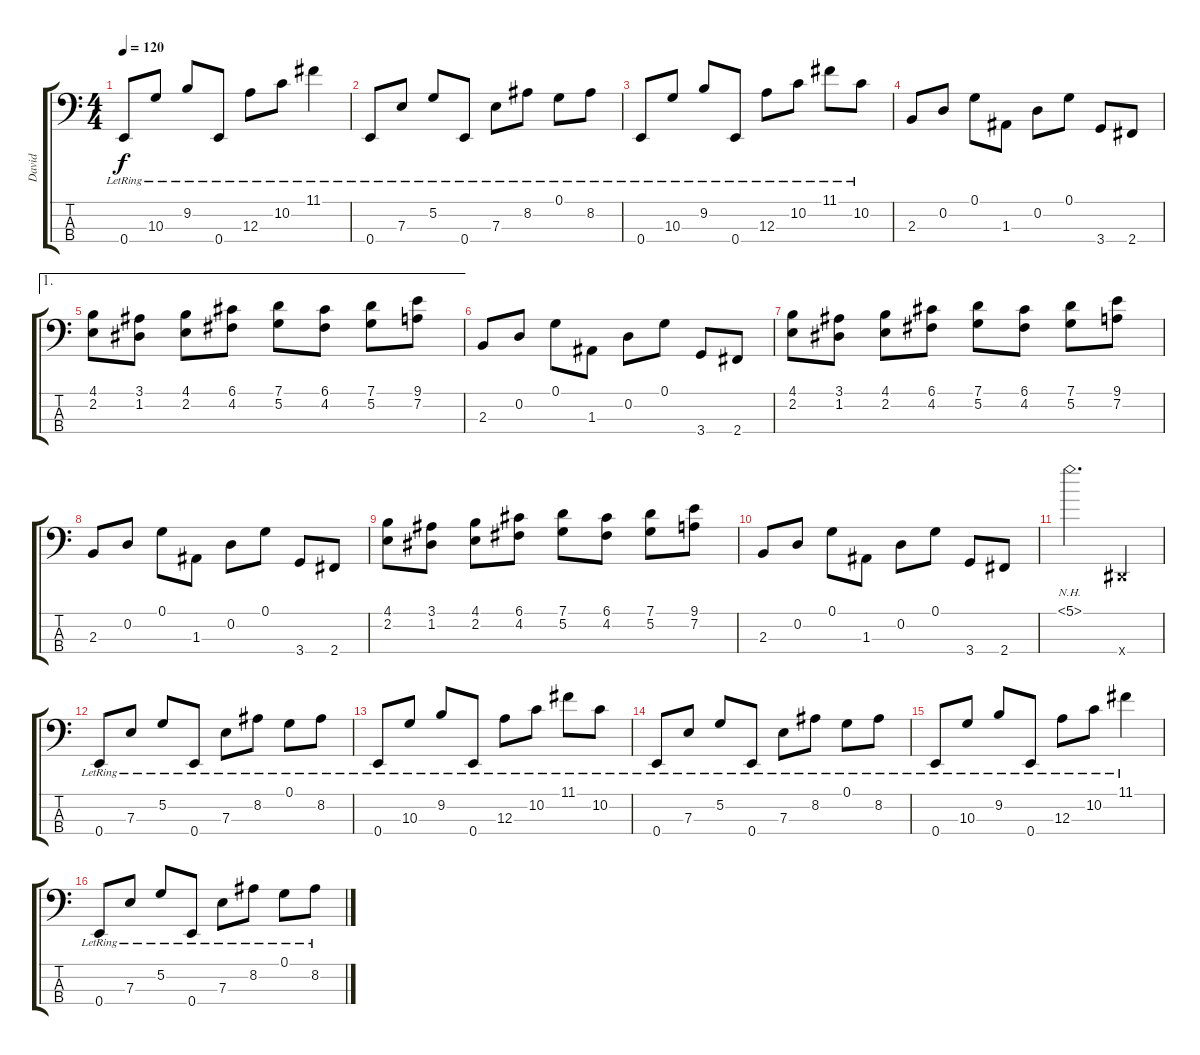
\track ("David" "David") {instrument electricbasspick}
\staff {score tabs}
\tuning (G2 D2 A1 E1) {hide}
\ts (4 4)
\tempo 120
\clef f4
\ks c
0.4{lr}.8{dy f} 10.3{lr}.8 9.2{lr}.8 0.4{lr}.8 12.3{lr}.8 10.2{lr}.8 11.1{lr}.4 |
0.4{lr}.8 7.3{lr}.8 5.2{lr}.8 0.4{lr}.8 7.3{lr}.8 8.2{lr}.8 0.1{lr}.8 8.2{lr}.8 |
0.4{lr}.8 10.3{lr}.8 9.2{lr}.8 0.4{lr}.8 12.3{lr}.8 10.2{lr}.8 11.1{lr}.8 10.2{lr}.8 |
2.3.8 0.2.8 0.1.8 1.3.8 0.2.8 0.1.8 3.4.8 2.4.8 |
\ae 1
(4.1 2.2).8 (3.1 1.2).8 (4.1 2.2).8 (6.1 4.2).8 (7.1 5.2).8 (6.1 4.2).8 (7.1 5.2).8 (9.1 7.2).8 |
2.3.8 0.2.8 0.1.8 1.3.8 0.2.8 0.1.8 3.4.8 2.4.8 |
(4.1 2.2).8 (3.1 1.2).8 (4.1 2.2).8 (6.1 4.2).8 (7.1 5.2).8 (6.1 4.2).8 (7.1 5.2).8 (9.1 7.2).8 |
2.3.8 0.2.8 0.1.8 1.3.8 0.2.8 0.1.8 3.4.8 2.4.8 |
(4.1 2.2).8 (3.1 1.2).8 (4.1 2.2).8 (6.1 4.2).8 (7.1 5.2).8 (6.1 4.2).8 (7.1 5.2).8 (9.1 7.2).8 |
2.3.8 0.2.8 0.1.8 1.3.8 0.2.8 0.1.8 3.4.8 2.4.8 |
5.1{nh}.2{d} -1.4{x}.4 |
0.4{lr}.8 7.3{lr}.8 5.2{lr}.8 0.4{lr}.8 7.3{lr}.8 8.2{lr}.8 0.1{lr}.8 8.2{lr}.8 |
0.4{lr}.8 10.3{lr}.8 9.2{lr}.8 0.4{lr}.8 12.3{lr}.8 10.2{lr}.8 11.1{lr}.8 10.2{lr}.8 |
0.4{lr}.8 7.3{lr}.8 5.2{lr}.8 0.4{lr}.8 7.3{lr}.8 8.2{lr}.8 0.1{lr}.8 8.2{lr}.8 |
0.4{lr}.8 10.3{lr}.8 9.2{lr}.8 0.4{lr}.8 12.3{lr}.8 10.2{lr}.8 11.1{lr}.4 |
0.4{lr}.8 7.3{lr}.8 5.2{lr}.8 0.4{lr}.8 7.3{lr}.8 8.2{lr}.8 0.1{lr}.8 8.2{lr}.8
